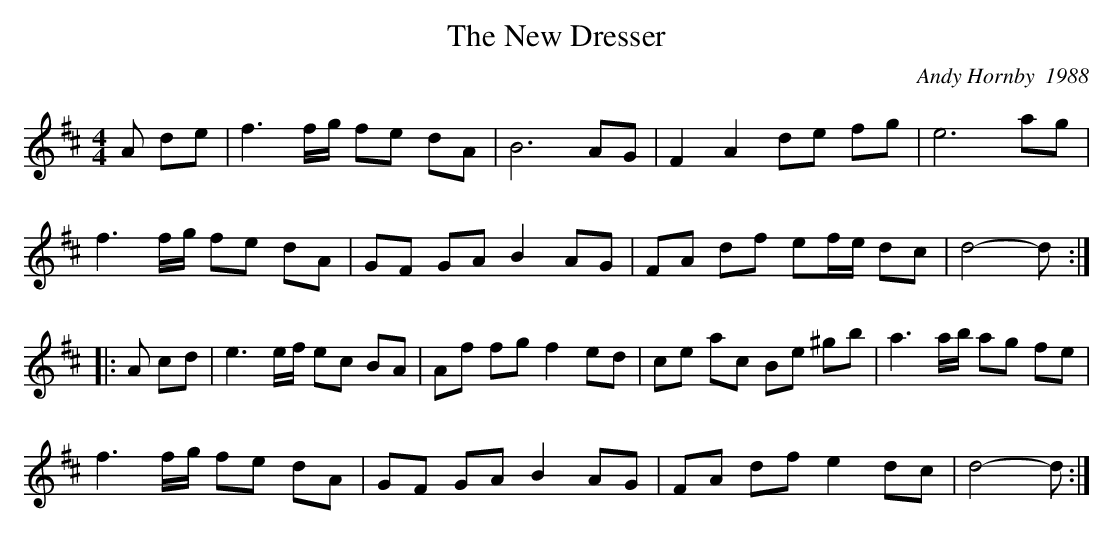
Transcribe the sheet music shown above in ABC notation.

X:1
T:The New Dresser
C:Andy Hornby  1988
L:1/8
M:4/4
K:D
A de|f3f/2g/2 fe dA|B6AG|F2A2de fg|e6ag|
f3f/2g/2 fe dA|GF GA B2AG|FA df ef/2e/2 dc|d4-d:|
|:A cd|e3e/2f/2 ec BA|Af fg f2ed|ce ac Be ^gb|a3a/2b/2 ag fe|
f3f/2g/2 fe dA|GF GA B2AG|FA df e2dc|d4-d:|
